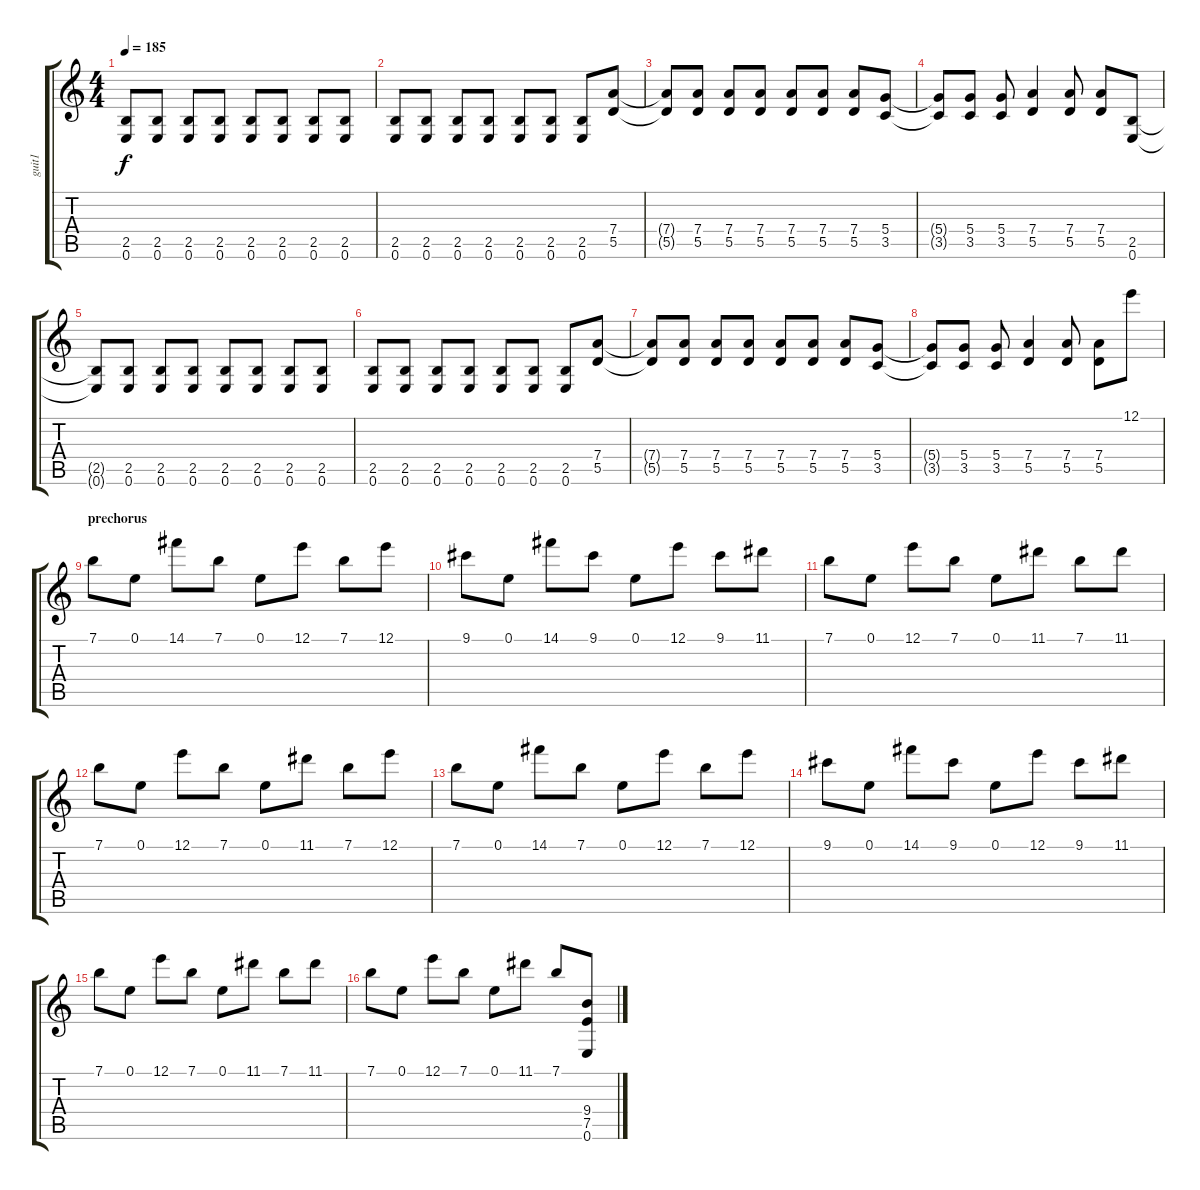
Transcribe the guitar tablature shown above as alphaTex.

\track ("guit1" "guit1") {instrument distortionguitar}
\staff {score tabs}
\tuning (E4 B3 G3 D3 A2 E2) {hide}
\ts (4 4)
\tempo 185
\clef g2
\ks c
(2.5{t} 0.6{t}).8{dy f} (2.5 0.6).8 (2.5 0.6).8 (2.5 0.6).8 (2.5 0.6).8 (2.5 0.6).8 (2.5 0.6).8 (2.5 0.6).8 |
(2.5 0.6).8 (2.5 0.6).8 (2.5 0.6).8 (2.5 0.6).8 (2.5 0.6).8 (2.5 0.6).8 (2.5 0.6).8 (7.4 5.5).8 |
(7.4{t} 5.5{t}).8 (7.4 5.5).8 (7.4 5.5).8 (7.4 5.5).8 (7.4 5.5).8 (7.4 5.5).8 (7.4 5.5).8 (5.4 3.5).8 |
(5.4{t} 3.5{t}).8 (5.4 3.5).8 (5.4 3.5).8 (7.4 5.5).4 (7.4 5.5).8 (7.4 5.5).8 (2.5 0.6).8 |
(2.5{t} 0.6{t}).8 (2.5 0.6).8 (2.5 0.6).8 (2.5 0.6).8 (2.5 0.6).8 (2.5 0.6).8 (2.5 0.6).8 (2.5 0.6).8 |
(2.5 0.6).8 (2.5 0.6).8 (2.5 0.6).8 (2.5 0.6).8 (2.5 0.6).8 (2.5 0.6).8 (2.5 0.6).8 (7.4 5.5).8 |
(7.4{t} 5.5{t}).8 (7.4 5.5).8 (7.4 5.5).8 (7.4 5.5).8 (7.4 5.5).8 (7.4 5.5).8 (7.4 5.5).8 (5.4 3.5).8 |
(5.4{t} 3.5{t}).8 (5.4 3.5).8 (5.4 3.5).8 (7.4 5.5).4 (7.4 5.5).8 (7.4 5.5).8 12.1.8 |
\section ("" "prechorus")
7.1.8 0.1.8 14.1.8 7.1.8 0.1.8 12.1.8 7.1.8 12.1.8 |
9.1.8 0.1.8 14.1.8 9.1.8 0.1.8 12.1.8 9.1.8 11.1.8 |
7.1.8 0.1.8 12.1.8 7.1.8 0.1.8 11.1.8 7.1.8 11.1.8 |
7.1.8 0.1.8 12.1.8 7.1.8 0.1.8 11.1.8 7.1.8 12.1.8 |
7.1.8 0.1.8 14.1.8 7.1.8 0.1.8 12.1.8 7.1.8 12.1.8 |
9.1.8 0.1.8 14.1.8 9.1.8 0.1.8 12.1.8 9.1.8 11.1.8 |
7.1.8 0.1.8 12.1.8 7.1.8 0.1.8 11.1.8 7.1.8 11.1.8 |
7.1.8 0.1.8 12.1.8 7.1.8 0.1.8 11.1.8 7.1.8 (9.4 7.5 0.6).8
